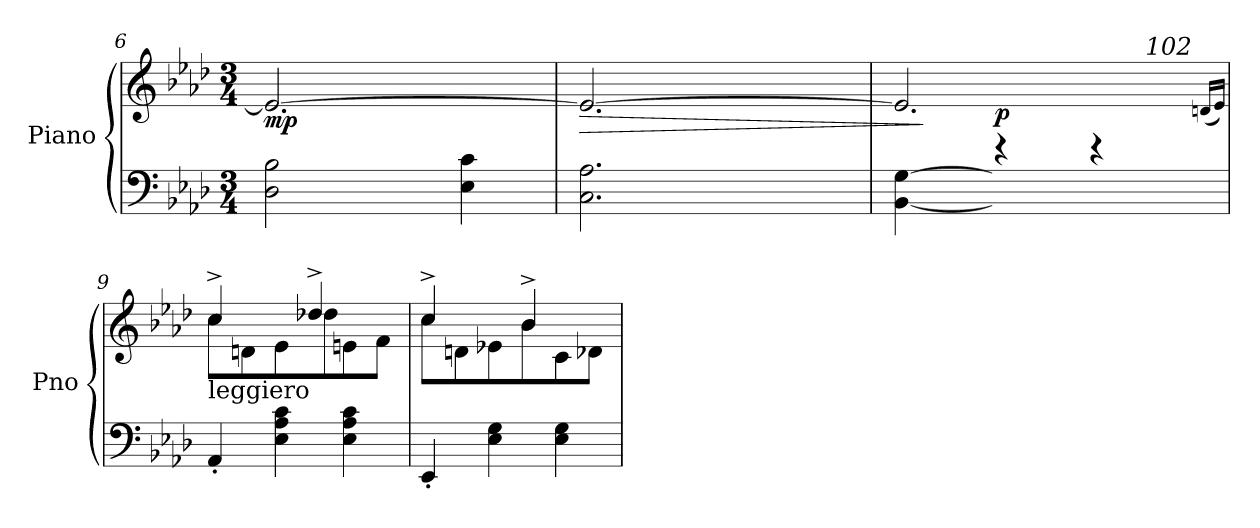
**kern	**kern	**dynam
*part1	*part1	*part1
*staff2	*staff1	*staff1/2
*I"Piano	*	*
*I'Pno	*	*
*clefF4	*clefG2	*
*k[b-e-a-d-]	*k[b-e-a-d-]	*
*M3/4	*M3/4	*
=6	=6	=6
*	*^	*
!	!	!	!LO:DY:b
2D-\ 2B-\	2.e-/_	16f!yy	mp
.	.	16e-!yy	.
.	.	16f!yy	.
.	.	16e-!yy	.
.	.	16f!yy	.
.	.	16e-!yy	.
.	.	16f!yy	.
.	.	16e-!yy	.
4E-\ 4c\	.	16f!yy	.
.	.	16e-!yy	.
.	.	16f!yy	.
.	.	16e-!yy	.
=7	=7	=7	=7
!	!	!	!LO:HP:b
2.C\ 2.A-\	2.e-/_	16f!yy	>
.	.	16e-!yy	.
.	.	16f!yy	.
.	.	16e-!yy	.
.	.	16f!yy	.
.	.	16e-!yy	.
.	.	16f!yy	.
.	.	16e-!yy	.
.	.	16f!yy	.
.	.	16e-!yy	.
.	.	16f!yy	.
.	.	16e-!yy	.
=8	=8	=8	=8
*^	*	*	*
[4BB-\ [4G\	4ryy	2.e-/]	16f!yy	.
.	.	.	16e-!yy	]
.	.	.	16f!yy	.
.	.	.	16e-!yy	.
!	!	!	!	!LO:DY:b
4r	2BB-!yy] 2G!yy]	.	16f!yy	p
.	.	.	16e-!yy	.
.	.	.	16f!yy	.
.	.	.	16e-!yy	.
4r	.	.	16f!yy	.
.	.	.	16e-!yy	.
!	!	!	!LO:TX:a:i:t=102	!
.	.	.	16d!yy	.
.	.	.	16e-!yy	.
*v	*v	*	*	*
.	(16qdn/LL	.	.
.	16qe-/JJ)	.	.
=9	=9	=9	=9
*	*MM282	*	*
!	!LO:TX:b:t=leggiero	!	!
4AA-'/	4cc^/	8cc\L	.
.	.	8dn\	.
4E-\ 4A-\ 4c\	8ryy	8e-\	.
.	4dd-X^/	8dd-\	.
4E-\ 4A-\ 4c\	.	8en\	.
.	8ryy	8f\J	.
=10	=10	=10	=10
4EE-'/	4cc^/	8cc\L	.
.	.	8dn\	.
4E-\ 4G\	8ryy	8e-X\	.
.	4b-^/	8b-\	.
4E-\ 4G\	.	8c\	.
.	8ryy	8d-X\J	.
*	*v	*v	*
=	=	=
*-	*-	*-
